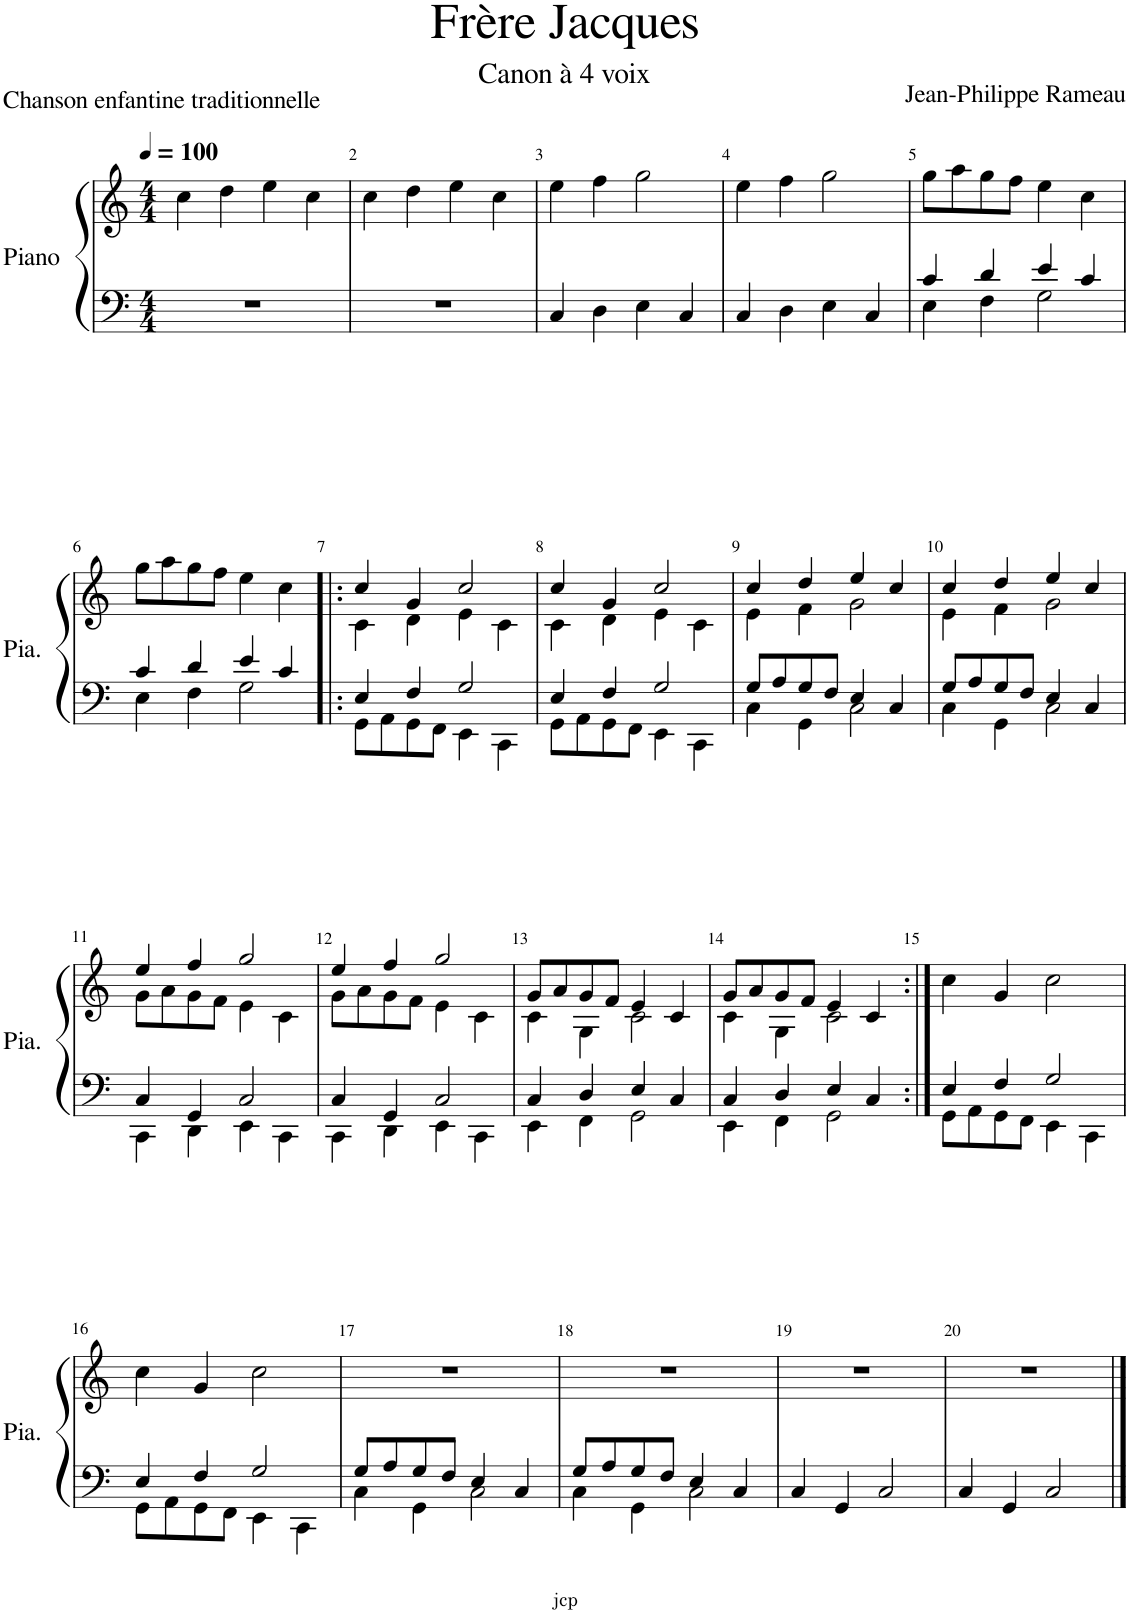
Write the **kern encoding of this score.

**kern	**kern
*part1	*part1
*staff2	*staff1
*I"Piano	*
*I'Pia.	*
*clefF4	*clefG2
*k[]	*k[]
*M4/4	*M4/4
*MM100	*MM100
=1	=1
1r	4cc\
.	4dd\
.	4ee\
.	4cc\
=2	=2
1r	4cc\
.	4dd\
.	4ee\
.	4cc\
=3	=3
4C/	4ee\
4D\	4ff\
4E\	2gg\
4C/	.
=4	=4
4C/	4ee\
4D\	4ff\
4E\	2gg\
4C/	.
=5	=5
*^	*
4c/	4E\	8gg\L
.	.	8aa\
4d/	4F\	8gg\
.	.	8ff\J
4e/	2G\	4ee\
4c/	.	4cc\
!!LO:LB:g=z
=6	=6	=6
4c/	4E\	8gg\L
.	.	8aa\
4d/	4F\	8gg\
.	.	8ff\J
4e/	2G\	4ee\
4c/	.	4cc\
=7!|:	=7!|:	=7!|:
*	*	*^
4E/	8GG\L	4cc/	4c\
.	8AA\	.	.
4F/	8GG\	4g/	4d\
.	8FF\J	.	.
2G/	4EE\	2cc/	4e\
.	4CC\	.	4c\
=8	=8	=8	=8
4E/	8GG\L	4cc/	4c\
.	8AA\	.	.
4F/	8GG\	4g/	4d\
.	8FF\J	.	.
2G/	4EE\	2cc/	4e\
.	4CC\	.	4c\
=9	=9	=9	=9
8G/L	4C\	4cc/	4e\
8A/	.	.	.
8G/	4GG\	4dd/	4f\
8F/J	.	.	.
4E/	2C\	4ee/	2g\
4C/	.	4cc/	.
=10	=10	=10	=10
8G/L	4C\	4cc/	4e\
8A/	.	.	.
8G/	4GG\	4dd/	4f\
8F/J	.	.	.
4E/	2C\	4ee/	2g\
4C/	.	4cc/	.
!!LO:LB:g=z	!!
=11	=11	=11	=11
4C/	4CC\	4ee/	8g\L
.	.	.	8a\
4GG/	4DD\	4ff/	8g\
.	.	.	8f\J
2C/	4EE\	2gg/	4e\
.	4CC\	.	4c\
=12	=12	=12	=12
4C/	4CC\	4ee/	8g\L
.	.	.	8a\
4GG/	4DD\	4ff/	8g\
.	.	.	8f\J
2C/	4EE\	2gg/	4e\
.	4CC\	.	4c\
=13	=13	=13	=13
4C/	4EE\	8g/L	4c\
.	.	8a/	.
4D/	4FF\	8g/	4G\
.	.	8f/J	.
4E/	2GG\	4e/	2c\
4C/	.	4c/	.
=14	=14	=14	=14
4C/	4EE\	8g/L	4c\
.	.	8a/	.
4D/	4FF\	8g/	4G\
.	.	8f/J	.
4E/	2GG\	4e/	2c\
4C/	.	4c/	.
*	*	*v	*v
=15:|!	=15:|!	=15:|!
4E/	8GG\L	4cc\
.	8AA\	.
4F/	8GG\	4g/
.	8FF\J	.
2G/	4EE\	2cc\
.	4CC\	.
!!LO:LB:g=z
=16	=16	=16
4E/	8GG\L	4cc\
.	8AA\	.
4F/	8GG\	4g/
.	8FF\J	.
2G/	4EE\	2cc\
.	4CC\	.
=17	=17	=17
8G/L	4C\	1r
8A/	.	.
8G/	4GG\	.
8F/J	.	.
4E/	2C\	.
4C/	.	.
=18	=18	=18
8G/L	4C\	1r
8A/	.	.
8G/	4GG\	.
8F/J	.	.
4E/	2C\	.
4C/	.	.
*v	*v	*
=19	=19
4C/	1r
4GG/	.
2C/	.
=20	=20
4C/	1r
4GG/	.
2C/	.
==	==
*-	*-
